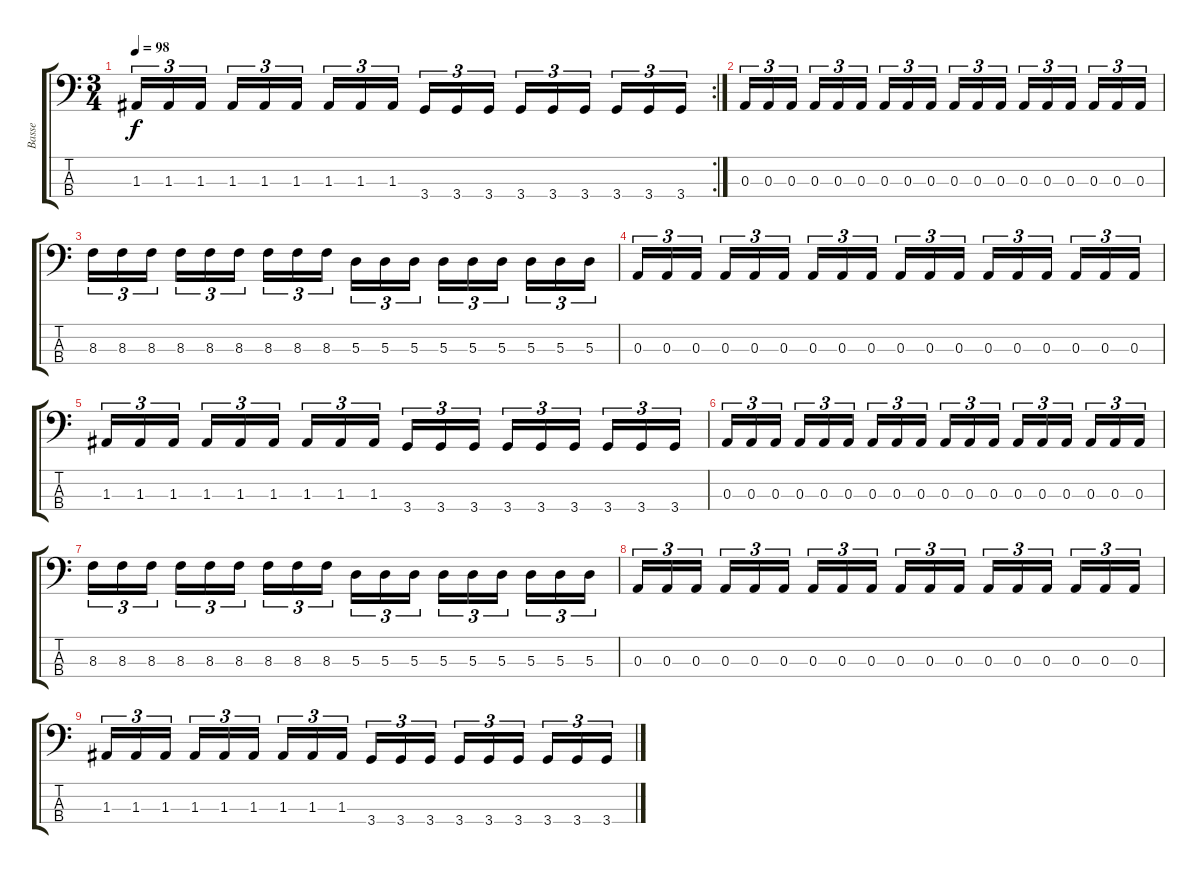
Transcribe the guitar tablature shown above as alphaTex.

\track ("Basse" "Basse") {instrument electricbassfinger}
\staff {score tabs}
\tuning (G2 D2 A1 E1) {hide}
\rc 2
\ts (3 4)
\tempo 98
\clef f4
\ks c
1.3.16{tu (3 2) dy f} 1.3.16{tu (3 2)} 1.3.16{tu (3 2) beam splitsecondary} 1.3.16{tu (3 2)} 1.3.16{tu (3 2)} 1.3.16{tu (3 2)} 1.3.16{tu (3 2)} 1.3.16{tu (3 2)} 1.3.16{tu (3 2) beam splitsecondary} 3.4.16{tu (3 2)} 3.4.16{tu (3 2)} 3.4.16{tu (3 2)} 3.4.16{tu (3 2)} 3.4.16{tu (3 2)} 3.4.16{tu (3 2) beam splitsecondary} 3.4.16{tu (3 2)} 3.4.16{tu (3 2)} 3.4.16{tu (3 2)} |
0.3.16{tu (3 2)} 0.3.16{tu (3 2)} 0.3.16{tu (3 2) beam splitsecondary} 0.3.16{tu (3 2)} 0.3.16{tu (3 2)} 0.3.16{tu (3 2)} 0.3.16{tu (3 2)} 0.3.16{tu (3 2)} 0.3.16{tu (3 2) beam splitsecondary} 0.3.16{tu (3 2)} 0.3.16{tu (3 2)} 0.3.16{tu (3 2)} 0.3.16{tu (3 2)} 0.3.16{tu (3 2)} 0.3.16{tu (3 2) beam splitsecondary} 0.3.16{tu (3 2)} 0.3.16{tu (3 2)} 0.3.16{tu (3 2)} |
8.3.16{tu (3 2)} 8.3.16{tu (3 2)} 8.3.16{tu (3 2) beam splitsecondary} 8.3.16{tu (3 2)} 8.3.16{tu (3 2)} 8.3.16{tu (3 2)} 8.3.16{tu (3 2)} 8.3.16{tu (3 2)} 8.3.16{tu (3 2) beam splitsecondary} 5.3.16{tu (3 2)} 5.3.16{tu (3 2)} 5.3.16{tu (3 2)} 5.3.16{tu (3 2)} 5.3.16{tu (3 2)} 5.3.16{tu (3 2) beam splitsecondary} 5.3.16{tu (3 2)} 5.3.16{tu (3 2)} 5.3.16{tu (3 2)} |
0.3.16{tu (3 2)} 0.3.16{tu (3 2)} 0.3.16{tu (3 2) beam splitsecondary} 0.3.16{tu (3 2)} 0.3.16{tu (3 2)} 0.3.16{tu (3 2)} 0.3.16{tu (3 2)} 0.3.16{tu (3 2)} 0.3.16{tu (3 2) beam splitsecondary} 0.3.16{tu (3 2)} 0.3.16{tu (3 2)} 0.3.16{tu (3 2)} 0.3.16{tu (3 2)} 0.3.16{tu (3 2)} 0.3.16{tu (3 2) beam splitsecondary} 0.3.16{tu (3 2)} 0.3.16{tu (3 2)} 0.3.16{tu (3 2)} |
1.3.16{tu (3 2)} 1.3.16{tu (3 2)} 1.3.16{tu (3 2) beam splitsecondary} 1.3.16{tu (3 2)} 1.3.16{tu (3 2)} 1.3.16{tu (3 2)} 1.3.16{tu (3 2)} 1.3.16{tu (3 2)} 1.3.16{tu (3 2) beam splitsecondary} 3.4.16{tu (3 2)} 3.4.16{tu (3 2)} 3.4.16{tu (3 2)} 3.4.16{tu (3 2)} 3.4.16{tu (3 2)} 3.4.16{tu (3 2) beam splitsecondary} 3.4.16{tu (3 2)} 3.4.16{tu (3 2)} 3.4.16{tu (3 2)} |
0.3.16{tu (3 2)} 0.3.16{tu (3 2)} 0.3.16{tu (3 2) beam splitsecondary} 0.3.16{tu (3 2)} 0.3.16{tu (3 2)} 0.3.16{tu (3 2)} 0.3.16{tu (3 2)} 0.3.16{tu (3 2)} 0.3.16{tu (3 2) beam splitsecondary} 0.3.16{tu (3 2)} 0.3.16{tu (3 2)} 0.3.16{tu (3 2)} 0.3.16{tu (3 2)} 0.3.16{tu (3 2)} 0.3.16{tu (3 2) beam splitsecondary} 0.3.16{tu (3 2)} 0.3.16{tu (3 2)} 0.3.16{tu (3 2)} |
8.3.16{tu (3 2)} 8.3.16{tu (3 2)} 8.3.16{tu (3 2) beam splitsecondary} 8.3.16{tu (3 2)} 8.3.16{tu (3 2)} 8.3.16{tu (3 2)} 8.3.16{tu (3 2)} 8.3.16{tu (3 2)} 8.3.16{tu (3 2) beam splitsecondary} 5.3.16{tu (3 2)} 5.3.16{tu (3 2)} 5.3.16{tu (3 2)} 5.3.16{tu (3 2)} 5.3.16{tu (3 2)} 5.3.16{tu (3 2) beam splitsecondary} 5.3.16{tu (3 2)} 5.3.16{tu (3 2)} 5.3.16{tu (3 2)} |
0.3.16{tu (3 2)} 0.3.16{tu (3 2)} 0.3.16{tu (3 2) beam splitsecondary} 0.3.16{tu (3 2)} 0.3.16{tu (3 2)} 0.3.16{tu (3 2)} 0.3.16{tu (3 2)} 0.3.16{tu (3 2)} 0.3.16{tu (3 2) beam splitsecondary} 0.3.16{tu (3 2)} 0.3.16{tu (3 2)} 0.3.16{tu (3 2)} 0.3.16{tu (3 2)} 0.3.16{tu (3 2)} 0.3.16{tu (3 2) beam splitsecondary} 0.3.16{tu (3 2)} 0.3.16{tu (3 2)} 0.3.16{tu (3 2)} |
1.3.16{tu (3 2)} 1.3.16{tu (3 2)} 1.3.16{tu (3 2) beam splitsecondary} 1.3.16{tu (3 2)} 1.3.16{tu (3 2)} 1.3.16{tu (3 2)} 1.3.16{tu (3 2)} 1.3.16{tu (3 2)} 1.3.16{tu (3 2) beam splitsecondary} 3.4.16{tu (3 2)} 3.4.16{tu (3 2)} 3.4.16{tu (3 2)} 3.4.16{tu (3 2)} 3.4.16{tu (3 2)} 3.4.16{tu (3 2) beam splitsecondary} 3.4.16{tu (3 2)} 3.4.16{tu (3 2)} 3.4.16{tu (3 2)}
